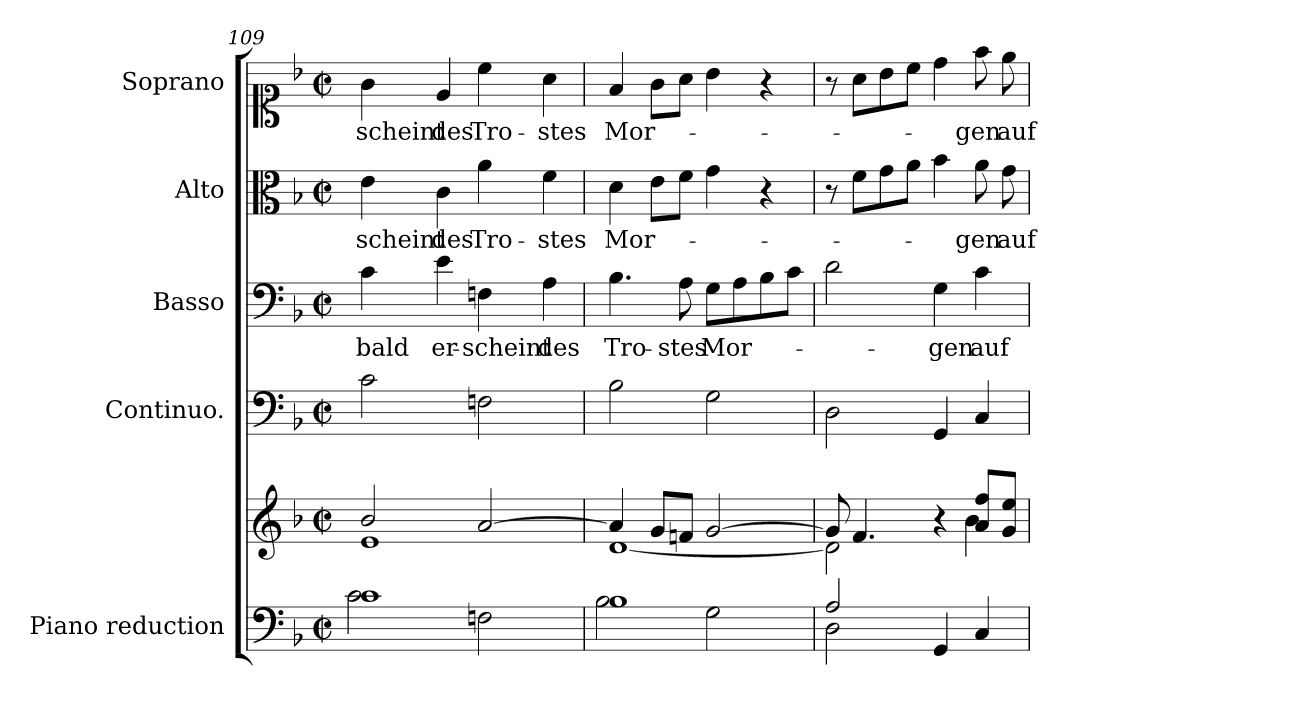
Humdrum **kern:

**kern	**kern	**kern	**kern	**text	**kern	**text	**kern	**text
*part5	*part5	*part4	*part3	*part3	*part2	*part2	*part1	*part1
*staff6	*staff5	*staff4	*staff3	*staff3	*staff2	*staff2	*staff1	*staff1
*I"Piano reduction	*	*I"Continuo.	*I"Basso	*	*I"Alto	*	*I"Soprano	*
*I'Pno	*	*	*	*	*	*	*	*
!!LO:PB:g=z
*clefF4	*clefG2	*clefF4	*clefF4	*	*clefC3	*	*clefC1	*
*k[b-]	*k[b-]	*k[b-]	*k[b-]	*	*k[b-]	*	*k[b-]	*
*F:	*F:	*F:	*F:	*	*F:	*	*F:	*
*M2/2	*M2/2	*M2/2	*M2/2	*	*M2/2	*	*M2/2	*
*met(c|)	*met(c|)	*met(c|)	*met(c|)	*	*met(c|)	*	*met(c|)	*
=109	=109	=109	=109	=109	=109	=109	=109	=109
*^	*^	*	*	*	*	*	*	*
!	!	!	!	!	!	!LO:LY:b	!	!LO:LY:b	!	!LO:LY:b
1c	2c\	2b-/	1e	2c\	4c\	bald	4e\	-scheint	4g\	-scheint
!	!	!	!	!	!	!LO:LY:b	!	!LO:LY:b	!	!LO:LY:b
.	.	.	.	.	4e\	er-	4c\	des	4e/	des
!	!	!	!	!	!	!LO:LY:b	!	!LO:LY:b	!	!LO:LY:b
.	2Fn\	[2a/	.	2Fn\	4Fn\	-scheint	4a\	Tro-	4cc\	Tro-
!	!	!	!	!	!	!LO:LY:b	!	!LO:LY:b	!	!LO:LY:b
.	.	.	.	.	4A\	des	4f\	-stes	4a\	-stes
=110	=110	=110	=110	=110	=110	=110	=110	=110	=110	=110
!	!	!	!	!	!	!LO:LY:b	!	!LO:LY:b	!	!LO:LY:b
1B-	2B-\	4a/]	[1d	2B-\	4.B-\	Tro-	4d\	Mor-	4f/	Mor-
.	.	8g/L	.	.	.	.	8e\L	.	8g\L	.
!	!	!	!	!	!	!LO:LY:b	!	!	!	!
.	.	8fn/J	.	.	8A\	-stes	8f\J	.	8a\J	.
!	!	!	!	!	!	!LO:LY:b	!	!	!	!
.	2G\	[2g/	.	2G\	8G\L	Mor-	4g\	.	4b-\	.
.	.	.	.	.	8A\	.	.	.	.	.
.	.	.	.	.	8B-\	.	4r	.	4r	.
.	.	.	.	.	8c\J	.	.	.	.	.
=111	=111	=111	=111	=111	=111	=111	=111	=111	=111	=111
2A/	2D\	8g/]	2d\]	2D\	2d\	.	8r	.	8r	.
.	.	4.f/	.	.	.	.	8f\L	.	8a\L	.
.	.	.	.	.	.	.	8g\	.	8b-\	.
.	.	.	.	.	.	.	8a\J	.	8cc\J	.
!	!	!	!	!	!	!LO:LY:b	!	!	!	!
4GG/	2ryy	4r	4ryy	4GG/	4G\	gen	4b-\	.	4dd\	.
!	!	!	!	!	!	!LO:LY:b	!	!LO:LY:b	!	!LO:LY:b
4C/	.	8a/ 8ff/L	4b-\	4C/	4c\	auf	8a\	gen	8ff\	gen
!	!	!	!	!	!	!	!	!LO:LY:b	!	!LO:LY:b
.	.	8g/ 8ee/J	.	.	.	.	8g\	auf	8ee\	auf
*v	*v	*	*	*	*	*	*	*	*	*
*	*v	*v	*	*	*	*	*	*	*
=	=	=	=	=	=	=	=	=
*-	*-	*-	*-	*-	*-	*-	*-	*-
